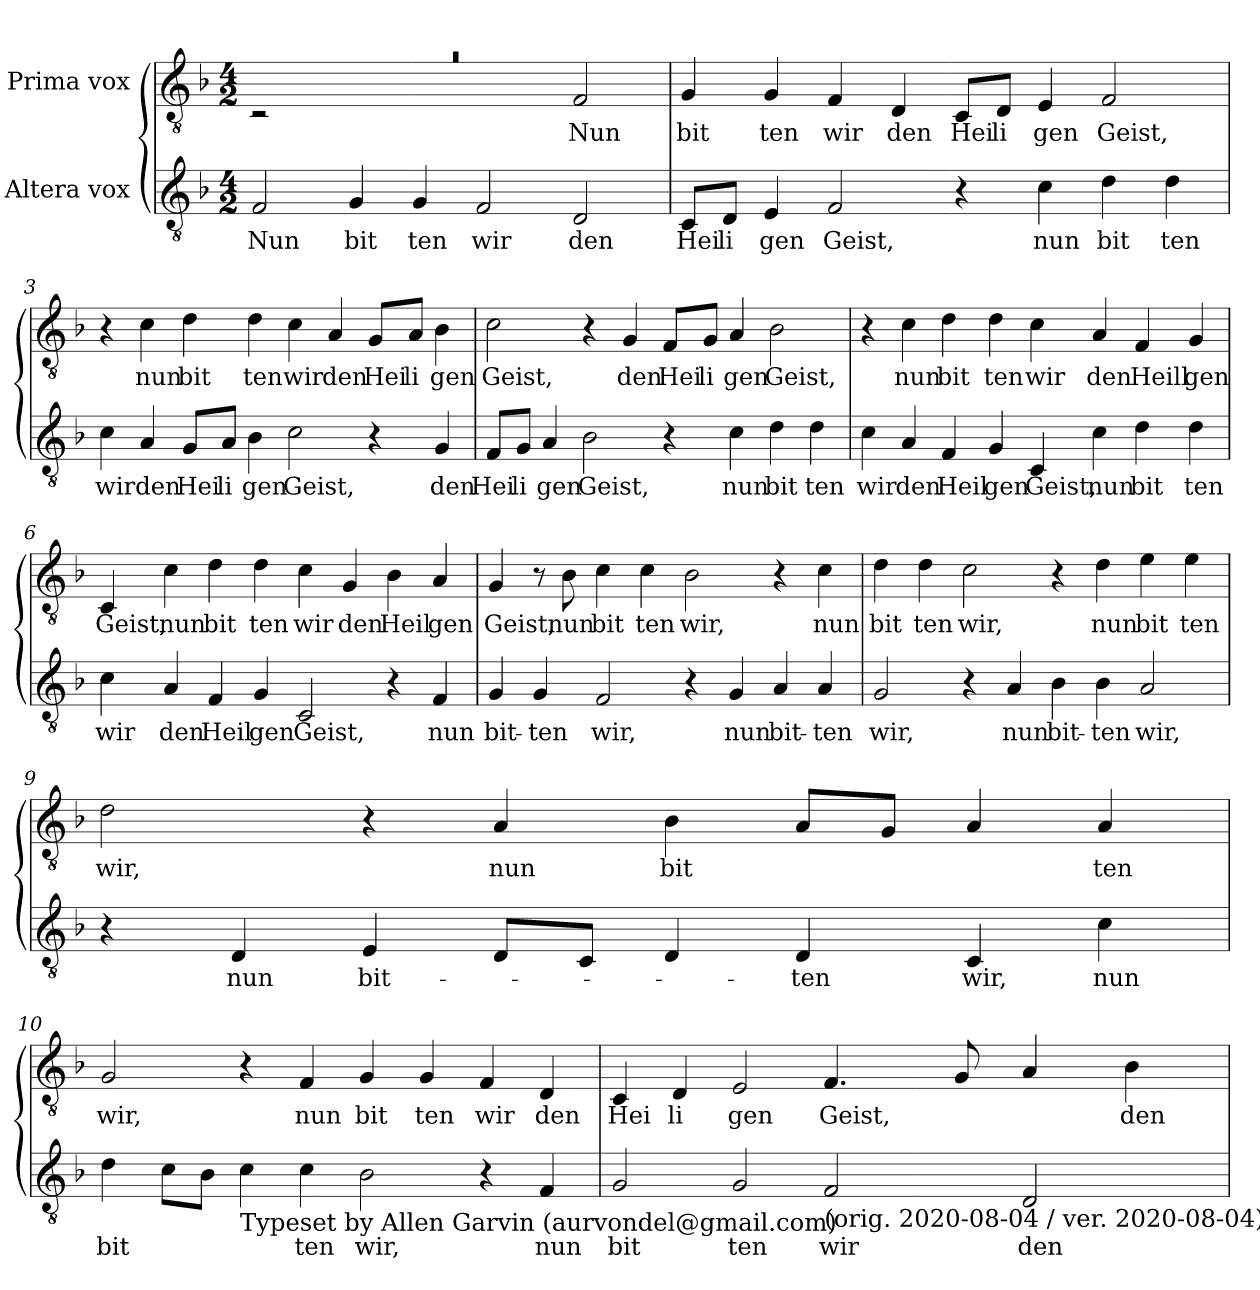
**kern	**text	**kern	**text
*part2	*part2	*part1	*part1
*staff2	*staff2	*staff1	*staff1
*I"Altera vox	*	*I"Prima vox	*
*clefGv2	*	*clefGv2	*
*k[b-]	*	*k[b-]	*
*F:	*	*F:	*
*M4/2	*	*M4/2	*
=1	=1	=1	=1
!	!LO:LY:b	!LO:N:vis=1	!
*	*	*^	*
2F/	Nun	0ra	2rC	.
!	!LO:LY:b	!	!	!
4G/	bit	.	1ryy	.
!	!LO:LY:b	!	!	!
4G/	ten	.	.	.
!	!LO:LY:b	!	!	!
2F/	wir	.	.	.
!	!LO:LY:b	!	!	!LO:LY:b
2D/	den	.	2F/	Nun
=2	=2	=2	=2	=2
!	!LO:LY:b	!	!	!LO:LY:b
*	*	*v	*v	*
8C/L	Hei	4G/	bit
!	!LO:LY:b	!	!
8D/J	li	.	.
!	!LO:LY:b	!	!LO:LY:b
4E/	gen	4G/	ten
!	!LO:LY:b	!	!LO:LY:b
2F/	Geist,	4F/	wir
!	!	!	!LO:LY:b
.	.	4D/	den
!	!	!	!LO:LY:b
4r	.	8C/L	Hei
!	!	!	!LO:LY:b
.	.	8D/J	li
!	!LO:LY:b	!	!LO:LY:b
4c\	nun	4E/	gen
!	!LO:LY:b	!	!LO:LY:b
4d\	bit	2F/	Geist,
!	!LO:LY:b	!	!
4d\	ten	.	.
!!LO:LB:g=z
=3	=3	=3	=3
!	!LO:LY:b	!	!
4c\	wir	4r	.
!	!LO:LY:b	!	!LO:LY:b
4A/	den	4c\	nun
!	!LO:LY:b	!	!LO:LY:b
8G/L	Hei	4d\	bit
!	!LO:LY:b	!	!
8A/J	li	.	.
!	!LO:LY:b	!	!LO:LY:b
4B-\	gen	4d\	ten
!	!LO:LY:b	!	!LO:LY:b
2c\	Geist,	4c\	wir
!	!	!	!LO:LY:b
.	.	4A/	den
!	!	!	!LO:LY:b
4r	.	8G/L	Hei
!	!	!	!LO:LY:b
.	.	8A/J	li
!	!LO:LY:b	!	!LO:LY:b
4G/	den	4B-\	gen
=4	=4	=4	=4
!	!LO:LY:b	!	!LO:LY:b
8F/L	Hei	2c\	Geist,
!	!LO:LY:b	!	!
8G/J	li	.	.
!	!LO:LY:b	!	!
4A/	gen	.	.
!	!LO:LY:b	!	!
2B-\	Geist,	4r	.
!	!	!	!LO:LY:b
.	.	4G/	den
!	!	!	!LO:LY:b
4r	.	8F/L	Hei
!	!	!	!LO:LY:b
.	.	8G/J	li
!	!LO:LY:b	!	!LO:LY:b
4c\	nun	4A/	gen
!	!LO:LY:b	!	!LO:LY:b
4d\	bit	2B-\	Geist,
!	!LO:LY:b	!	!
4d\	ten	.	.
!!LO:LB:g=z
=5	=5	=5	=5
!	!LO:LY:b	!	!
4c\	wir	4r	.
!	!LO:LY:b	!	!LO:LY:b
4A/	den	4c\	nun
!	!LO:LY:b	!	!LO:LY:b
4F/	Heil	4d\	bit
!	!LO:LY:b	!	!LO:LY:b
4G/	gen	4d\	ten
!	!LO:LY:b	!	!LO:LY:b
4C/	Geist,	4c\	wir
!	!LO:LY:b	!	!LO:LY:b
4c\	nun	4A/	den
!	!LO:LY:b	!	!LO:LY:b
4d\	bit	4F/	Heill
!	!LO:LY:b	!	!LO:LY:b
4d\	ten	4G/	gen
=6	=6	=6	=6
!	!LO:LY:b	!	!LO:LY:b
4c\	wir	4C/	Geist,
!	!LO:LY:b	!	!LO:LY:b
4A/	den	4c\	nun
!	!LO:LY:b	!	!LO:LY:b
4F/	Heil	4d\	bit
!	!LO:LY:b	!	!LO:LY:b
4G/	gen	4d\	ten
!	!LO:LY:b	!	!LO:LY:b
2C/	Geist,	4c\	wir
!	!	!	!LO:LY:b
.	.	4G/	den
!	!	!	!LO:LY:b
4r	.	4B-\	Heil
!	!LO:LY:b	!	!LO:LY:b
4F/	nun	4A/	gen
!!LO:LB:g=z
=7	=7	=7	=7
!	!LO:LY:b	!	!LO:LY:b
4G/	bit-	4G/	Geist,
!	!LO:LY:b	!	!
4G/	-ten	8r	.
!	!	!	!LO:LY:b
.	.	8B-\	nun
!	!LO:LY:b	!	!LO:LY:b
2F/	wir,	4c\	bit
!	!	!	!LO:LY:b
.	.	4c\	ten
!	!	!	!LO:LY:b
4r	.	2B-\	wir,
!	!LO:LY:b	!	!
4G/	nun	.	.
!	!LO:LY:b	!	!
4A/	bit-	4r	.
!	!LO:LY:b	!	!LO:LY:b
4A/	-ten	4c\	nun
=8	=8	=8	=8
!	!LO:LY:b	!	!LO:LY:b
2G/	wir,	4d\	bit
!	!	!	!LO:LY:b
.	.	4d\	ten
!	!	!	!LO:LY:b
4r	.	2c\	wir,
!	!LO:LY:b	!	!
4A/	nun	.	.
!	!LO:LY:b	!	!
4B-\	bit-	4r	.
!	!LO:LY:b	!	!LO:LY:b
4B-\	-ten	4d\	nun
!	!LO:LY:b	!	!LO:LY:b
2A/	wir,	4e\	bit
!	!	!	!LO:LY:b
.	.	4e\	ten
=9	=9	=9	=9
!	!	!	!LO:LY:b
4r	.	2d\	wir,
!	!LO:LY:b	!	!
4D/	nun	.	.
!	!LO:LY:b	!	!
4E/	bit-	4r	.
!	!	!	!LO:LY:b
8D/L	.	4A/	nun
8C/J	.	.	.
!	!	!	!LO:LY:b
4D/	.	4B-\	bit
!	!LO:LY:b	!	!
4D/	-ten	8A/L	.
.	.	8G/J	.
!	!LO:LY:b	!	!
4C/	wir,	4A/	.
!	!LO:LY:b	!	!LO:LY:b
4c\	nun	4A/	ten
!!LO:LB:g=z
=10	=10	=10	=10
!	!LO:LY:b	!	!LO:LY:b
4d\	bit	2G/	wir,
8c\L	.	.	.
8B-\J	.	.	.
!LO:TX:b:t=Typeset by Allen Garvin (aurvondel@gmail.com)	!	!	!
4c\	.	4r	.
!	!LO:LY:b	!	!LO:LY:b
4c\	ten	4F/	nun
!	!LO:LY:b	!	!LO:LY:b
2B-\	wir,	4G/	bit
!	!	!	!LO:LY:b
.	.	4G/	ten
!	!	!	!LO:LY:b
4r	.	4F/	wir
!	!LO:LY:b	!	!LO:LY:b
4F/	nun	4D/	den
=11	=11	=11	=11
!	!LO:LY:b	!	!LO:LY:b
2G/	bit	4C/	Hei
!	!	!	!LO:LY:b
.	.	4D/	li
!	!LO:LY:b	!	!LO:LY:b
2G/	ten	2E/	gen
!LO:TX:b:t=(orig. 2020-08-04 / ver. 2020-08-04)	!	!	!
!	!LO:LY:b	!	!LO:LY:b
2F/	wir	4.F/	Geist,
.	.	8G/	.
!	!LO:LY:b	!	!
2D/	den	4A/	.
!	!	!	!LO:LY:b
.	.	4B-\	den
=	=	=	=
*-	*-	*-	*-
